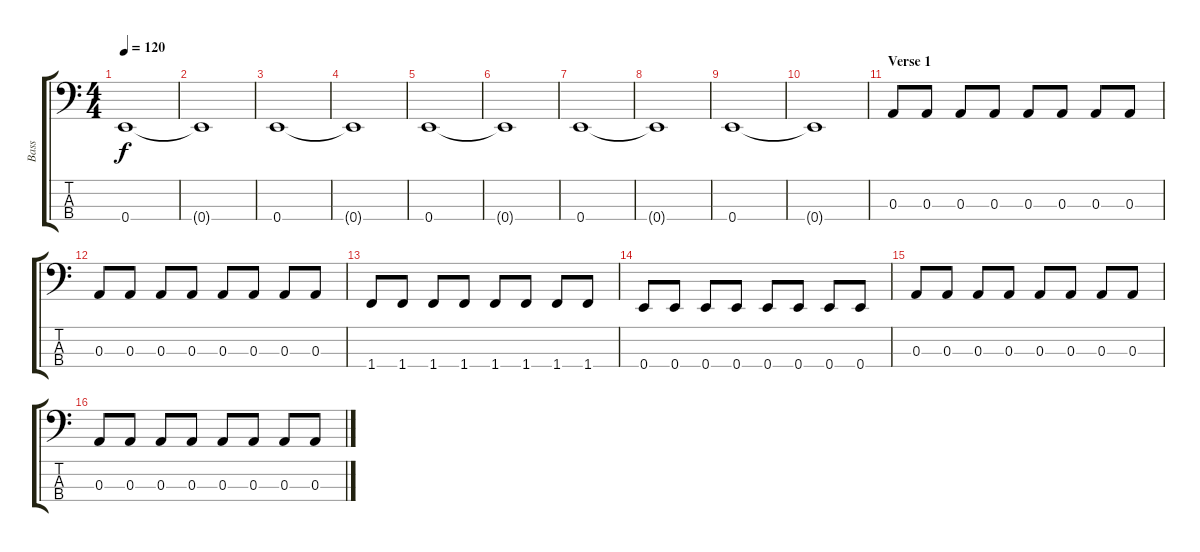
\track ("Bass" "Bass") {instrument electricbasspick}
\staff {score tabs}
\tuning (G2 D2 A1 E1) {hide}
\ts (4 4)
\tempo 120
\clef f4
\ks c
0.4.1{dy f} |
0.4{t}.1 |
0.4.1 |
0.4{t}.1 |
0.4.1 |
0.4{t}.1 |
0.4.1 |
0.4{t}.1 |
0.4.1 |
0.4{t}.1 |
\section ("" "Verse 1")
0.3.8 0.3.8 0.3.8 0.3.8 0.3.8 0.3.8 0.3.8 0.3.8 |
0.3.8 0.3.8 0.3.8 0.3.8 0.3.8 0.3.8 0.3.8 0.3.8 |
1.4.8 1.4.8 1.4.8 1.4.8 1.4.8 1.4.8 1.4.8 1.4.8 |
0.4.8 0.4.8 0.4.8 0.4.8 0.4.8 0.4.8 0.4.8 0.4.8 |
0.3.8 0.3.8 0.3.8 0.3.8 0.3.8 0.3.8 0.3.8 0.3.8 |
0.3.8 0.3.8 0.3.8 0.3.8 0.3.8 0.3.8 0.3.8 0.3.8
